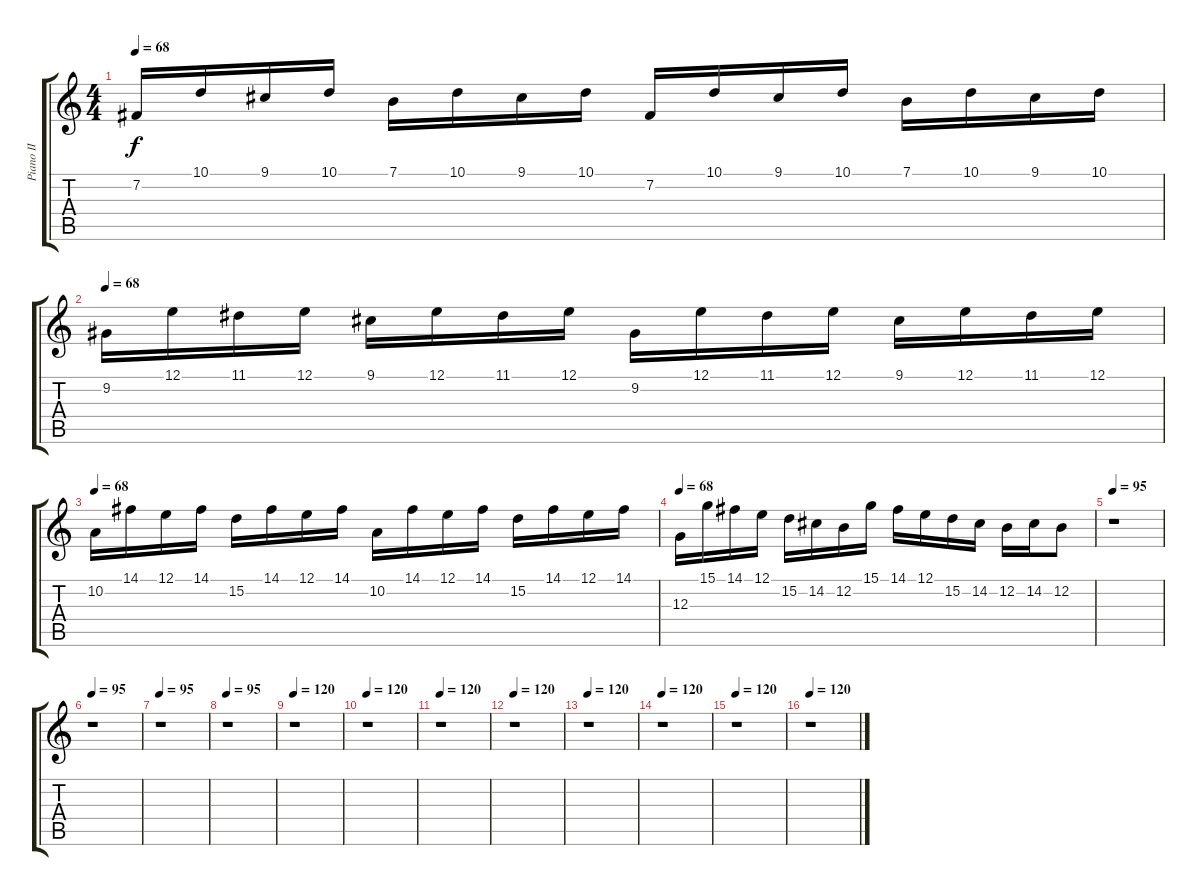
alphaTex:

\track ("Piano II" "Piano II") {instrument acousticgrandpiano}
\staff {score tabs}
\tuning (E4 B3 G3 D3 A2 E2) {hide}
\ts (4 4)
\tempo 68
\clef g2
\ks c
7.2.16{dy f} 10.1.16 9.1.16 10.1.16 7.1.16 10.1.16 9.1.16 10.1.16 7.2.16 10.1.16 9.1.16 10.1.16 7.1.16 10.1.16 9.1.16 10.1.16 |
\tempo 68
9.2.16 12.1.16 11.1.16 12.1.16 9.1.16 12.1.16 11.1.16 12.1.16 9.2.16 12.1.16 11.1.16 12.1.16 9.1.16 12.1.16 11.1.16 12.1.16 |
\tempo 68
10.2.16 14.1.16 12.1.16 14.1.16 15.2.16 14.1.16 12.1.16 14.1.16 10.2.16 14.1.16 12.1.16 14.1.16 15.2.16 14.1.16 12.1.16 14.1.16 |
\tempo 68
12.3.16 15.1.16 14.1.16 12.1.16 15.2.16 14.2.16 12.2.16 15.1.16 14.1.16 12.1.16 15.2.16 14.2.16 12.2.16 14.2.16 12.2.8 |
\tempo 95
r.1 |
\tempo 95
r.1 |
\tempo 95
r.1 |
\tempo 95
r.1 |
\tempo 120
r.1 |
\tempo 120
r.1 |
\tempo 120
r.1 |
\tempo 120
r.1 |
\tempo 120
r.1 |
\tempo 120
r.1 |
\tempo 120
r.1 |
\tempo 120
r.1
